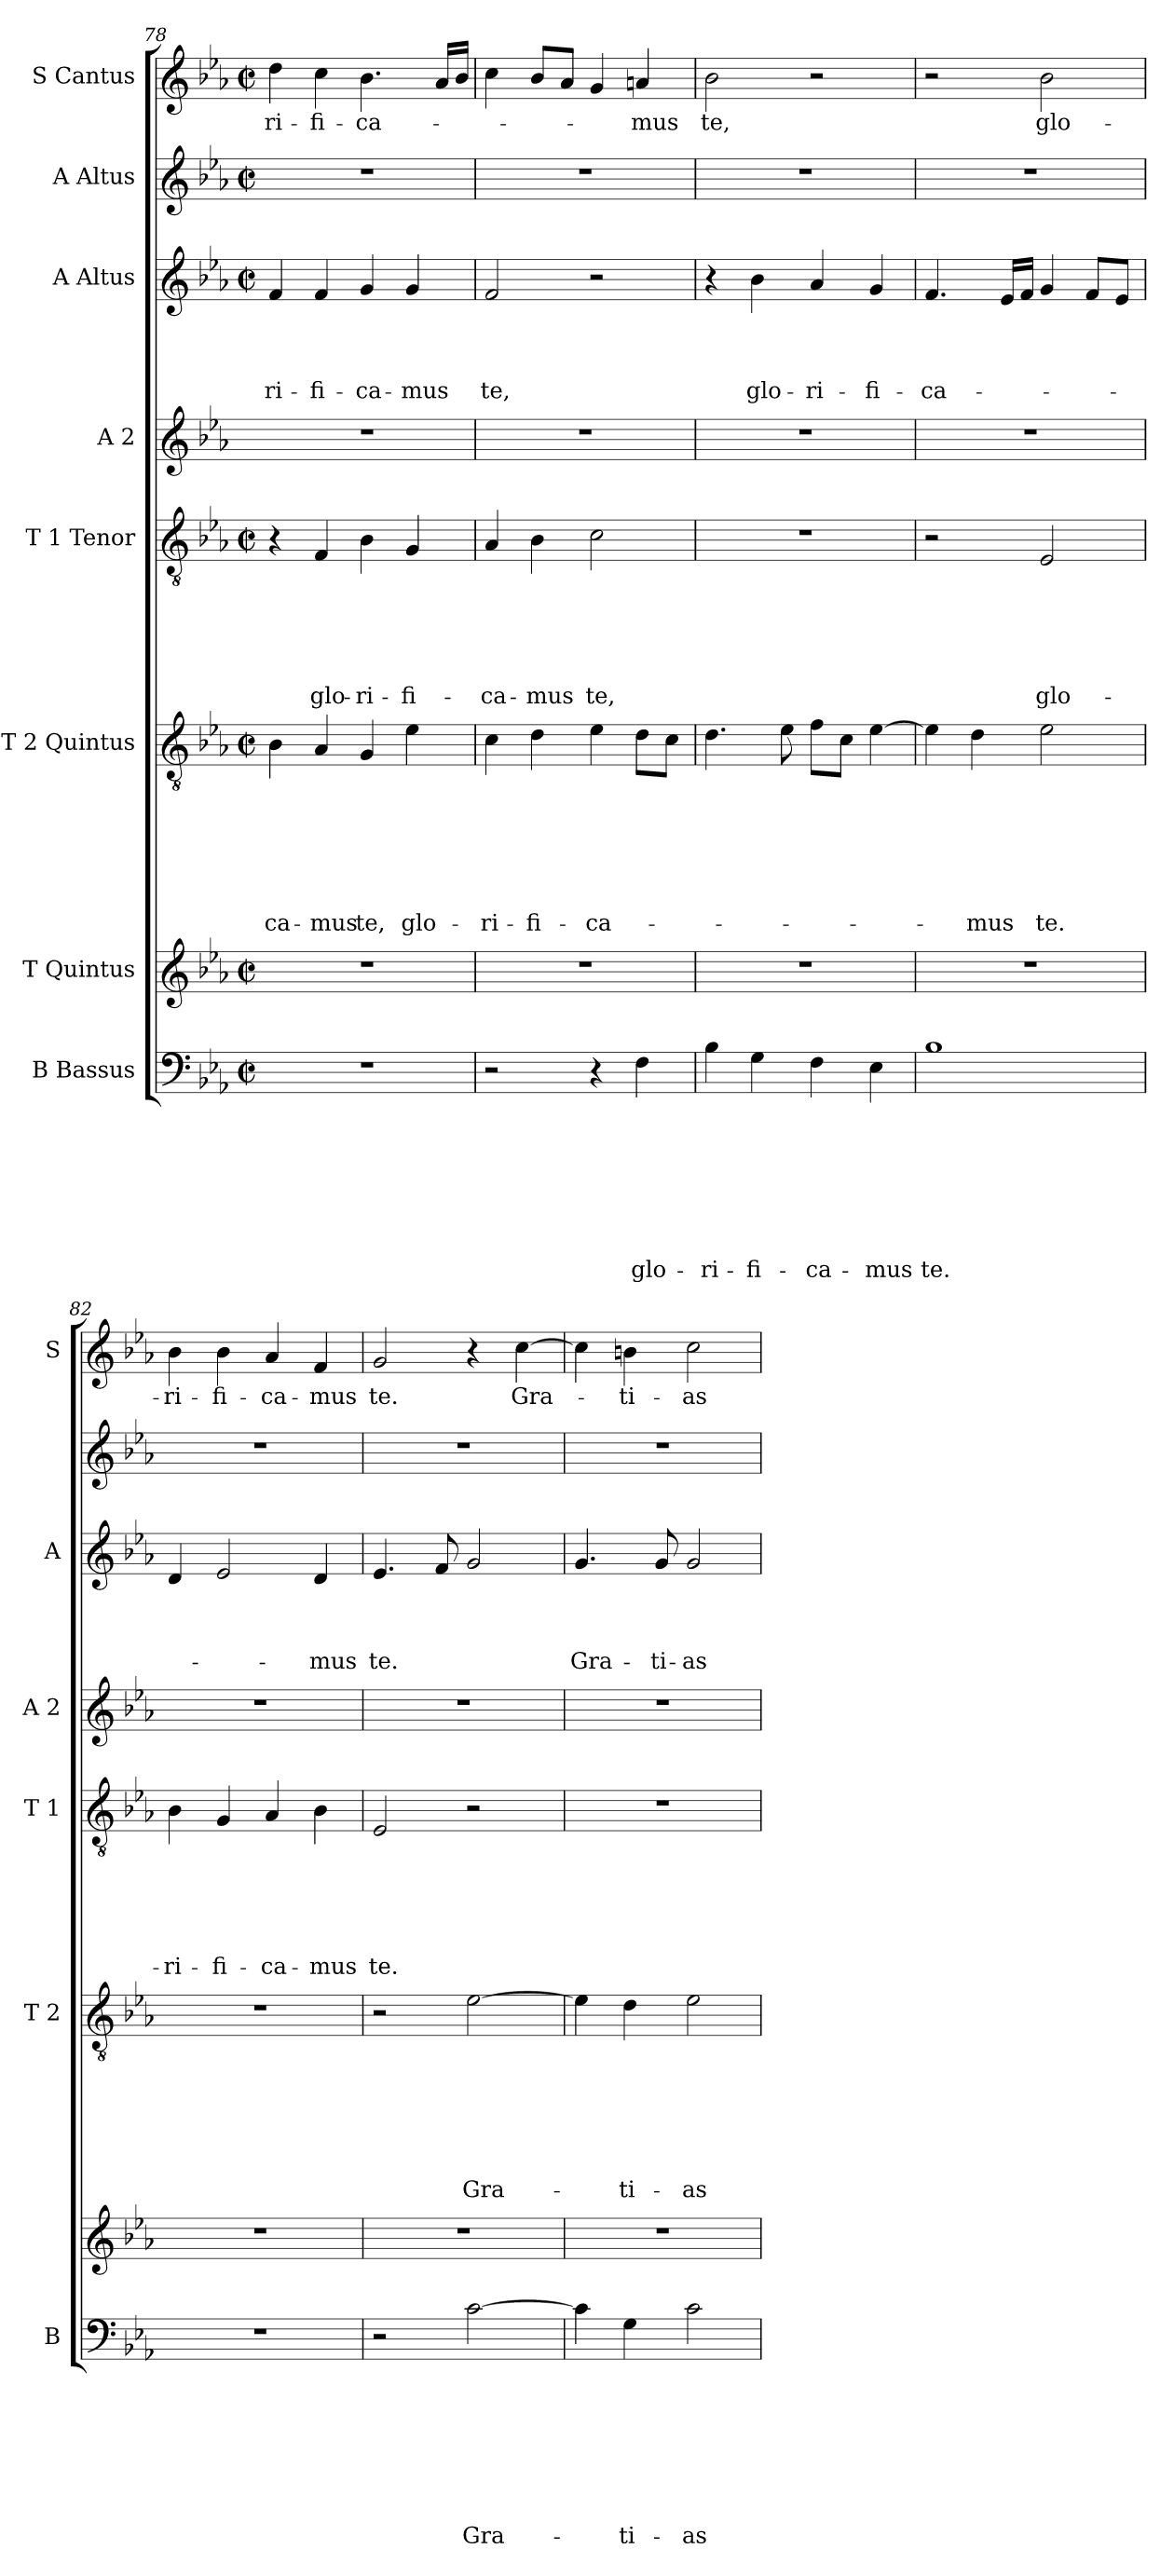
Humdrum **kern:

**kern	**text	**text	**text	**text	**text	**text	**text	**text	**kern	**kern	**text	**text	**text	**text	**text	**text	**text	**kern	**text	**text	**text	**text	**text	**text	**kern	**kern	**text	**text	**text	**text	**kern	**kern	**text
*part8	*part8	*part8	*part8	*part8	*part8	*part8	*part8	*part8	*part7	*part6	*part6	*part6	*part6	*part6	*part6	*part6	*part6	*part5	*part5	*part5	*part5	*part5	*part5	*part5	*part4	*part3	*part3	*part3	*part3	*part3	*part2	*part1	*part1
*staff8	*staff8	*staff8	*staff8	*staff8	*staff8	*staff8	*staff8	*staff8	*staff7	*staff6	*staff6	*staff6	*staff6	*staff6	*staff6	*staff6	*staff6	*staff5	*staff5	*staff5	*staff5	*staff5	*staff5	*staff5	*staff4	*staff3	*staff3	*staff3	*staff3	*staff3	*staff2	*staff1	*staff1
*I"B Bassus	*	*	*	*	*	*	*	*	*I"T Quintus	*I"T 2 Quintus	*	*	*	*	*	*	*	*I"T 1 Tenor	*	*	*	*	*	*	*I"A 2	*I"A Altus	*	*	*	*	*I"A Altus	*I"S Cantus	*
*I'B	*	*	*	*	*	*	*	*	*	*I'T 2	*	*	*	*	*	*	*	*I'T 1	*	*	*	*	*	*	*I'A 2	*I'A	*	*	*	*	*	*I'S	*
*clefF4	*	*	*	*	*	*	*	*	*clefG2	*clefGv2	*	*	*	*	*	*	*	*clefGv2	*	*	*	*	*	*	*clefG2	*clefG2	*	*	*	*	*clefG2	*clefG2	*
*k[b-e-a-]	*	*	*	*	*	*	*	*	*k[b-e-a-]	*k[b-e-a-]	*	*	*	*	*	*	*	*k[b-e-a-]	*	*	*	*	*	*	*k[b-e-a-]	*k[b-e-a-]	*	*	*	*	*k[b-e-a-]	*k[b-e-a-]	*
*E-:	*	*	*	*	*	*	*	*	*E-:	*E-:	*	*	*	*	*	*	*	*E-:	*	*	*	*	*	*	*E-:	*E-:	*	*	*	*	*E-:	*E-:	*
*M2/2	*	*	*	*	*	*	*	*	*M2/2	*M2/2	*	*	*	*	*	*	*	*M2/2	*	*	*	*	*	*	*	*M2/2	*	*	*	*	*M2/2	*M2/2	*
*met(c|)	*	*	*	*	*	*	*	*	*met(c|)	*met(c|)	*	*	*	*	*	*	*	*met(c|)	*	*	*	*	*	*	*	*met(c|)	*	*	*	*	*met(c|)	*met(c|)	*
=78	=78	=78	=78	=78	=78	=78	=78	=78	=78	=78	=78	=78	=78	=78	=78	=78	=78	=78	=78	=78	=78	=78	=78	=78	=78	=78	=78	=78	=78	=78	=78	=78	=78
!	!	!	!	!	!	!	!	!	!	!	!	!	!	!	!	!	!LO:LY:b	!	!	!	!	!	!	!	!	!	!	!	!	!LO:LY:b	!	!	!LO:LY:b
1r	.	.	.	.	.	.	.	.	1r	4B-\	.	.	.	.	.	.	-ca-	4r	.	.	.	.	.	.	1r	4f/	.	.	.	-ri-	1r	4dd\	-ri-
!	!	!	!	!	!	!	!	!	!	!	!	!	!	!	!	!	!LO:LY:b	!	!	!	!	!	!	!LO:LY:b	!	!	!	!	!	!LO:LY:b	!	!	!LO:LY:b
.	.	.	.	.	.	.	.	.	.	4A-/	.	.	.	.	.	.	-mus	4F/	.	.	.	.	.	glo-	.	4f/	.	.	.	-fi-	.	4cc\	-fi-
!	!	!	!	!	!	!	!	!	!	!	!	!	!	!	!	!	!LO:LY:b	!	!	!	!	!	!	!LO:LY:b	!	!	!	!	!	!LO:LY:b	!	!	!LO:LY:b
.	.	.	.	.	.	.	.	.	.	4G/	.	.	.	.	.	.	te,	4B-\	.	.	.	.	.	-ri-	.	4g/	.	.	.	-ca-	.	4.b-\	-ca-
!	!	!	!	!	!	!	!	!	!	!	!	!	!	!	!	!	!LO:LY:b	!	!	!	!	!	!	!LO:LY:b	!	!	!	!	!	!LO:LY:b	!	!	!
.	.	.	.	.	.	.	.	.	.	4e-\	.	.	.	.	.	.	glo-	4G/	.	.	.	.	.	-fi-	.	4g/	.	.	.	-mus	.	.	.
.	.	.	.	.	.	.	.	.	.	.	.	.	.	.	.	.	.	.	.	.	.	.	.	.	.	.	.	.	.	.	.	16a-/LL	.
.	.	.	.	.	.	.	.	.	.	.	.	.	.	.	.	.	.	.	.	.	.	.	.	.	.	.	.	.	.	.	.	16b-/JJ	.
=79	=79	=79	=79	=79	=79	=79	=79	=79	=79	=79	=79	=79	=79	=79	=79	=79	=79	=79	=79	=79	=79	=79	=79	=79	=79	=79	=79	=79	=79	=79	=79	=79	=79
!	!	!	!	!	!	!	!	!	!	!	!	!	!	!	!	!	!LO:LY:b	!	!	!	!	!	!	!LO:LY:b	!	!	!	!	!	!LO:LY:b	!	!	!
2r	.	.	.	.	.	.	.	.	1r	4c\	.	.	.	.	.	.	-ri-	4A-/	.	.	.	.	.	-ca-	1r	2f/	.	.	.	te,	1r	4cc\	.
!	!	!	!	!	!	!	!	!	!	!	!	!	!	!	!	!	!LO:LY:b	!	!	!	!	!	!	!LO:LY:b	!	!	!	!	!	!	!	!	!
.	.	.	.	.	.	.	.	.	.	4d\	.	.	.	.	.	.	-fi-	4B-\	.	.	.	.	.	-mus	.	.	.	.	.	.	.	8b-/L	.
.	.	.	.	.	.	.	.	.	.	.	.	.	.	.	.	.	.	.	.	.	.	.	.	.	.	.	.	.	.	.	.	8a-/J	.
!	!	!	!	!	!	!	!	!	!	!	!	!	!	!	!	!	!LO:LY:b	!	!	!	!	!	!	!LO:LY:b	!	!	!	!	!	!	!	!	!
4r	.	.	.	.	.	.	.	.	.	4e-\	.	.	.	.	.	.	-ca-	2c\	.	.	.	.	.	te,	.	2r	.	.	.	.	.	4g/	.
!	!	!	!	!	!	!	!	!LO:LY:b	!	!	!	!	!	!	!	!	!	!	!	!	!	!	!	!	!	!	!	!	!	!	!	!	!LO:LY:b
4F\	.	.	.	.	.	.	.	glo-	.	8d\L	.	.	.	.	.	.	.	.	.	.	.	.	.	.	.	.	.	.	.	.	.	4an/	-mus
.	.	.	.	.	.	.	.	.	.	8c\J	.	.	.	.	.	.	.	.	.	.	.	.	.	.	.	.	.	.	.	.	.	.	.
!!LO:LB:g=z
=80	=80	=80	=80	=80	=80	=80	=80	=80	=80	=80	=80	=80	=80	=80	=80	=80	=80	=80	=80	=80	=80	=80	=80	=80	=80	=80	=80	=80	=80	=80	=80	=80	=80
!	!	!	!	!	!	!	!	!LO:LY:b	!	!	!	!	!	!	!	!	!	!	!	!	!	!	!	!	!	!	!	!	!	!	!	!	!LO:LY:b
4B-\	.	.	.	.	.	.	.	-ri-	1r	4.d\	.	.	.	.	.	.	.	1r	.	.	.	.	.	.	1r	4r	.	.	.	.	1r	2b-\	te,
!	!	!	!	!	!	!	!	!LO:LY:b	!	!	!	!	!	!	!	!	!	!	!	!	!	!	!	!	!	!	!	!	!	!LO:LY:b	!	!	!
4G\	.	.	.	.	.	.	.	-fi-	.	.	.	.	.	.	.	.	.	.	.	.	.	.	.	.	.	4b-\	.	.	.	glo-	.	.	.
.	.	.	.	.	.	.	.	.	.	8e-\	.	.	.	.	.	.	.	.	.	.	.	.	.	.	.	.	.	.	.	.	.	.	.
!	!	!	!	!	!	!	!	!LO:LY:b	!	!	!	!	!	!	!	!	!	!	!	!	!	!	!	!	!	!	!	!	!	!LO:LY:b	!	!	!
4F\	.	.	.	.	.	.	.	-ca-	.	8f\L	.	.	.	.	.	.	.	.	.	.	.	.	.	.	.	4a-/	.	.	.	-ri-	.	2r	.
.	.	.	.	.	.	.	.	.	.	8c\J	.	.	.	.	.	.	.	.	.	.	.	.	.	.	.	.	.	.	.	.	.	.	.
!	!	!	!	!	!	!	!	!LO:LY:b	!	!	!	!	!	!	!	!	!	!	!	!	!	!	!	!	!	!	!	!	!	!LO:LY:b	!	!	!
4E-\	.	.	.	.	.	.	.	-mus	.	[>4e-\	.	.	.	.	.	.	.	.	.	.	.	.	.	.	.	4g/	.	.	.	-fi-	.	.	.
=81	=81	=81	=81	=81	=81	=81	=81	=81	=81	=81	=81	=81	=81	=81	=81	=81	=81	=81	=81	=81	=81	=81	=81	=81	=81	=81	=81	=81	=81	=81	=81	=81	=81
!	!	!	!	!	!	!	!	!LO:LY:b	!	!	!	!	!	!	!	!	!	!	!	!	!	!	!	!	!	!	!	!	!	!LO:LY:b	!	!	!
1B-	.	.	.	.	.	.	.	te.	1r	4e-\]	.	.	.	.	.	.	.	2r	.	.	.	.	.	.	1r	4.f/	.	.	.	-ca-	1r	2r	.
!	!	!	!	!	!	!	!	!	!	!	!	!	!	!	!	!	!LO:LY:b	!	!	!	!	!	!	!	!	!	!	!	!	!	!	!	!
.	.	.	.	.	.	.	.	.	.	4d\	.	.	.	.	.	.	-mus	.	.	.	.	.	.	.	.	.	.	.	.	.	.	.	.
.	.	.	.	.	.	.	.	.	.	.	.	.	.	.	.	.	.	.	.	.	.	.	.	.	.	16e-/LL	.	.	.	.	.	.	.
.	.	.	.	.	.	.	.	.	.	.	.	.	.	.	.	.	.	.	.	.	.	.	.	.	.	16f/JJ	.	.	.	.	.	.	.
!	!	!	!	!	!	!	!	!	!	!	!	!	!	!	!	!	!LO:LY:b	!	!	!	!	!	!	!LO:LY:b	!	!	!	!	!	!	!	!	!LO:LY:b
.	.	.	.	.	.	.	.	.	.	2e-\	.	.	.	.	.	.	te.	2E-/	.	.	.	.	.	glo-	.	4g/	.	.	.	.	.	2b-\	glo-
.	.	.	.	.	.	.	.	.	.	.	.	.	.	.	.	.	.	.	.	.	.	.	.	.	.	8f/L	.	.	.	.	.	.	.
.	.	.	.	.	.	.	.	.	.	.	.	.	.	.	.	.	.	.	.	.	.	.	.	.	.	8e-/J	.	.	.	.	.	.	.
=82	=82	=82	=82	=82	=82	=82	=82	=82	=82	=82	=82	=82	=82	=82	=82	=82	=82	=82	=82	=82	=82	=82	=82	=82	=82	=82	=82	=82	=82	=82	=82	=82	=82
!	!	!	!	!	!	!	!	!	!	!	!	!	!	!	!	!	!	!	!	!	!	!	!	!LO:LY:b	!	!	!	!	!	!	!	!	!LO:LY:b
1r	.	.	.	.	.	.	.	.	1r	1r	.	.	.	.	.	.	.	4B-\	.	.	.	.	.	-ri-	1r	4d/	.	.	.	.	1r	4b-\	-ri-
!	!	!	!	!	!	!	!	!	!	!	!	!	!	!	!	!	!	!	!	!	!	!	!	!LO:LY:b	!	!	!	!	!	!	!	!	!LO:LY:b
.	.	.	.	.	.	.	.	.	.	.	.	.	.	.	.	.	.	4G/	.	.	.	.	.	-fi-	.	2e-/	.	.	.	.	.	4b-\	-fi-
!	!	!	!	!	!	!	!	!	!	!	!	!	!	!	!	!	!	!	!	!	!	!	!	!LO:LY:b	!	!	!	!	!	!	!	!	!LO:LY:b
.	.	.	.	.	.	.	.	.	.	.	.	.	.	.	.	.	.	4A-/	.	.	.	.	.	-ca-	.	.	.	.	.	.	.	4a-/	-ca-
!	!	!	!	!	!	!	!	!	!	!	!	!	!	!	!	!	!	!	!	!	!	!	!	!LO:LY:b	!	!	!	!	!	!LO:LY:b	!	!	!LO:LY:b
.	.	.	.	.	.	.	.	.	.	.	.	.	.	.	.	.	.	4B-\	.	.	.	.	.	-mus	.	4d/	.	.	.	-mus	.	4f/	-mus
=83	=83	=83	=83	=83	=83	=83	=83	=83	=83	=83	=83	=83	=83	=83	=83	=83	=83	=83	=83	=83	=83	=83	=83	=83	=83	=83	=83	=83	=83	=83	=83	=83	=83
!	!	!	!	!	!	!	!	!	!	!	!	!	!	!	!	!	!	!	!	!	!	!	!	!LO:LY:b	!	!	!	!	!	!LO:LY:b	!	!	!LO:LY:b
2r	.	.	.	.	.	.	.	.	1r	2r	.	.	.	.	.	.	.	2E-/	.	.	.	.	.	te.	1r	4.e-/	.	.	.	te.	1r	2g/	te.
.	.	.	.	.	.	.	.	.	.	.	.	.	.	.	.	.	.	.	.	.	.	.	.	.	.	8f/	.	.	.	.	.	.	.
!	!	!	!	!	!	!	!	!LO:LY:b	!	!	!	!	!	!	!	!	!LO:LY:b	!	!	!	!	!	!	!	!	!	!	!	!	!	!	!	!
[>2c\	.	.	.	.	.	.	.	Gra-	.	[>2e-\	.	.	.	.	.	.	Gra-	2r	.	.	.	.	.	.	.	2g/	.	.	.	.	.	4r	.
!	!	!	!	!	!	!	!	!	!	!	!	!	!	!	!	!	!	!	!	!	!	!	!	!	!	!	!	!	!	!	!	!	!LO:LY:b
.	.	.	.	.	.	.	.	.	.	.	.	.	.	.	.	.	.	.	.	.	.	.	.	.	.	.	.	.	.	.	.	[>4cc\	Gra-
=84	=84	=84	=84	=84	=84	=84	=84	=84	=84	=84	=84	=84	=84	=84	=84	=84	=84	=84	=84	=84	=84	=84	=84	=84	=84	=84	=84	=84	=84	=84	=84	=84	=84
!	!	!	!	!	!	!	!	!	!	!	!	!	!	!	!	!	!	!	!	!	!	!	!	!	!	!	!	!	!	!LO:LY:b	!	!	!
4c\]	.	.	.	.	.	.	.	.	1r	4e-\]	.	.	.	.	.	.	.	1r	.	.	.	.	.	.	1r	4.g/	.	.	.	Gra-	1r	4cc\]	.
!	!	!	!	!	!	!	!	!LO:LY:b	!	!	!	!	!	!	!	!	!LO:LY:b	!	!	!	!	!	!	!	!	!	!	!	!	!	!	!	!LO:LY:b
4G\	.	.	.	.	.	.	.	-ti-	.	4d\	.	.	.	.	.	.	-ti-	.	.	.	.	.	.	.	.	.	.	.	.	.	.	4bn\	-ti-
!	!	!	!	!	!	!	!	!	!	!	!	!	!	!	!	!	!	!	!	!	!	!	!	!	!	!	!	!	!	!LO:LY:b	!	!	!
.	.	.	.	.	.	.	.	.	.	.	.	.	.	.	.	.	.	.	.	.	.	.	.	.	.	8g/	.	.	.	-ti-	.	.	.
!	!	!	!	!	!	!	!	!LO:LY:b	!	!	!	!	!	!	!	!	!LO:LY:b	!	!	!	!	!	!	!	!	!	!	!	!	!LO:LY:b	!	!	!LO:LY:b
2c\	.	.	.	.	.	.	.	-as	.	2e-\	.	.	.	.	.	.	-as	.	.	.	.	.	.	.	.	2g/	.	.	.	-as	.	2cc\	-as
=	=	=	=	=	=	=	=	=	=	=	=	=	=	=	=	=	=	=	=	=	=	=	=	=	=	=	=	=	=	=	=	=	=
*-	*-	*-	*-	*-	*-	*-	*-	*-	*-	*-	*-	*-	*-	*-	*-	*-	*-	*-	*-	*-	*-	*-	*-	*-	*-	*-	*-	*-	*-	*-	*-	*-	*-
